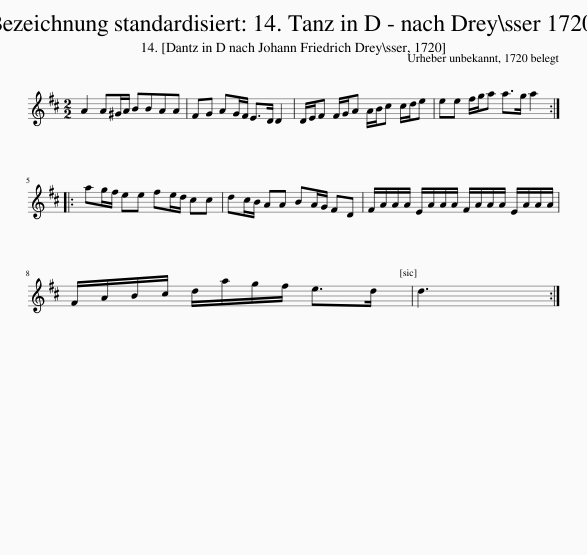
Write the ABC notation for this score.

X:1
L:1/8
M:2/2
I:linebreak $
K:D
V:1 treble
V:1
 A2 A^G/A/ BBAA | FG AG/F/ E>D D2 | D/E/F F/G/A A/B/c c/d/e | ee f/g/a a>g a2 ::$ ag/f/ ee fe/d/ cc | %5
 dc/B/ AA BA/G/ FD | F/A/A/A/ E/A/A/A/ F/A/A/A/ E/A/A/A/ |$ F/A/B/c/ d/a/g/f/ e>d | d3 :| %9
